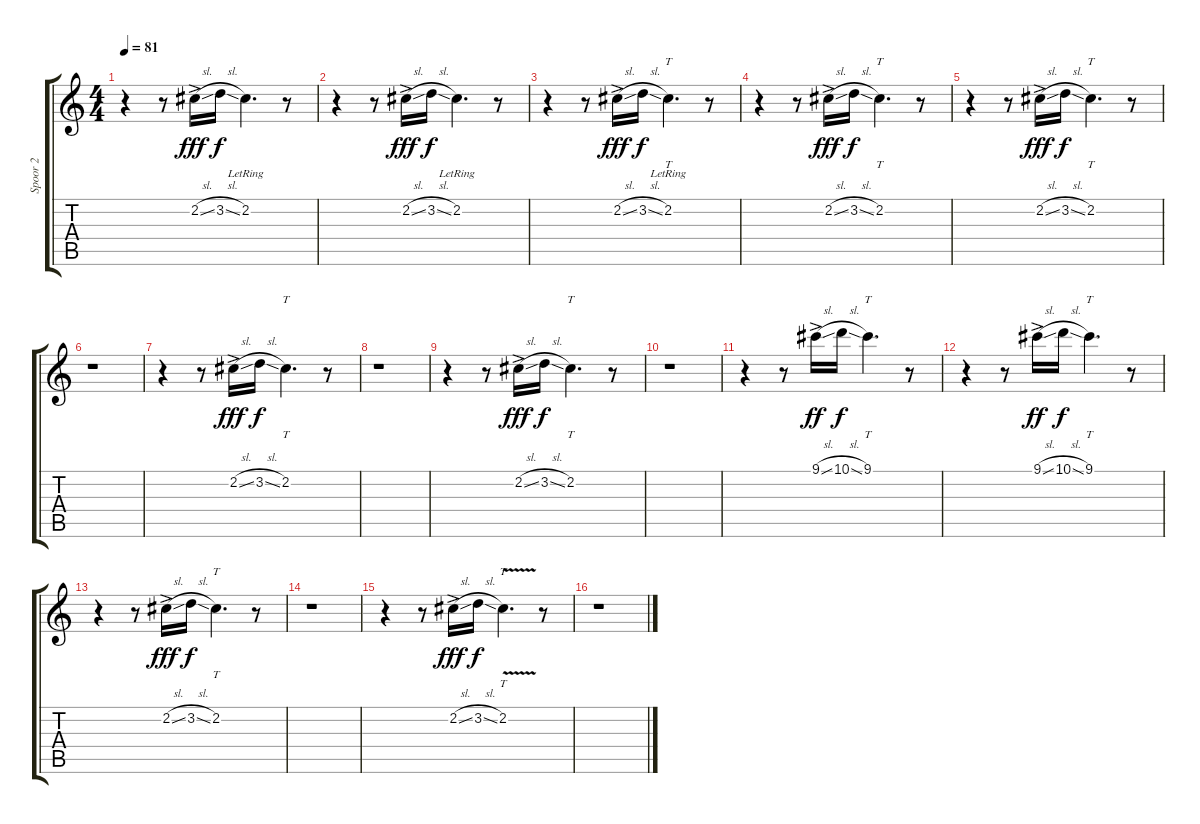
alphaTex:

\track ("Spoor 2" "Spoor 2") {instrument electricguitarjazz}
\staff {score tabs}
\tuning (E4 B3 G3 D3 A2 E2) {hide}
\ts (4 4)
\tempo 81
\clef g2
\ks c
r.4{dy fff instrument electricguitarjazz} r.8 2.2{sl ac}.16 3.2{sl}.16{dy f} 2.2{lr}.4{d} r.8 |
r.4 r.8 2.2{sl ac}.16{dy fff} 3.2{sl}.16{dy f} 2.2{lr}.4{d} r.8 |
r.4 r.8 2.2{sl ac}.16{dy fff} 3.2{sl}.16{dy f} 2.2{lr}.4{tt d} r.8 |
r.4 r.8 2.2{sl ac}.16{dy fff} 3.2{sl}.16{dy f} 2.2.4{tt d} r.8 |
r.4 r.8 2.2{sl ac}.16{dy fff} 3.2{sl}.16{dy f} 2.2.4{tt d} r.8 |
r.1 |
r.4 r.8 2.2{sl ac}.16{dy fff} 3.2{sl}.16{dy f} 2.2.4{tt d} r.8 |
r.1 |
r.4 r.8 2.2{sl ac}.16{dy fff} 3.2{sl}.16{dy f} 2.2.4{tt d} r.8 |
r.1 |
r.4 r.8 9.1{sl ac}.16{dy ff} 10.1{sl}.16{dy f} 9.1.4{tt d} r.8 |
r.4 r.8 9.1{sl ac}.16{dy ff} 10.1{sl}.16{dy f} 9.1.4{tt d} r.8 |
r.4 r.8 2.2{sl ac}.16{dy fff} 3.2{sl}.16{dy f} 2.2.4{tt d} r.8 |
r.1 |
r.4 r.8 2.2{sl ac}.16{dy fff} 3.2{sl}.16{dy f} 2.2{v}.4{tt d} r.8 |
r.1
